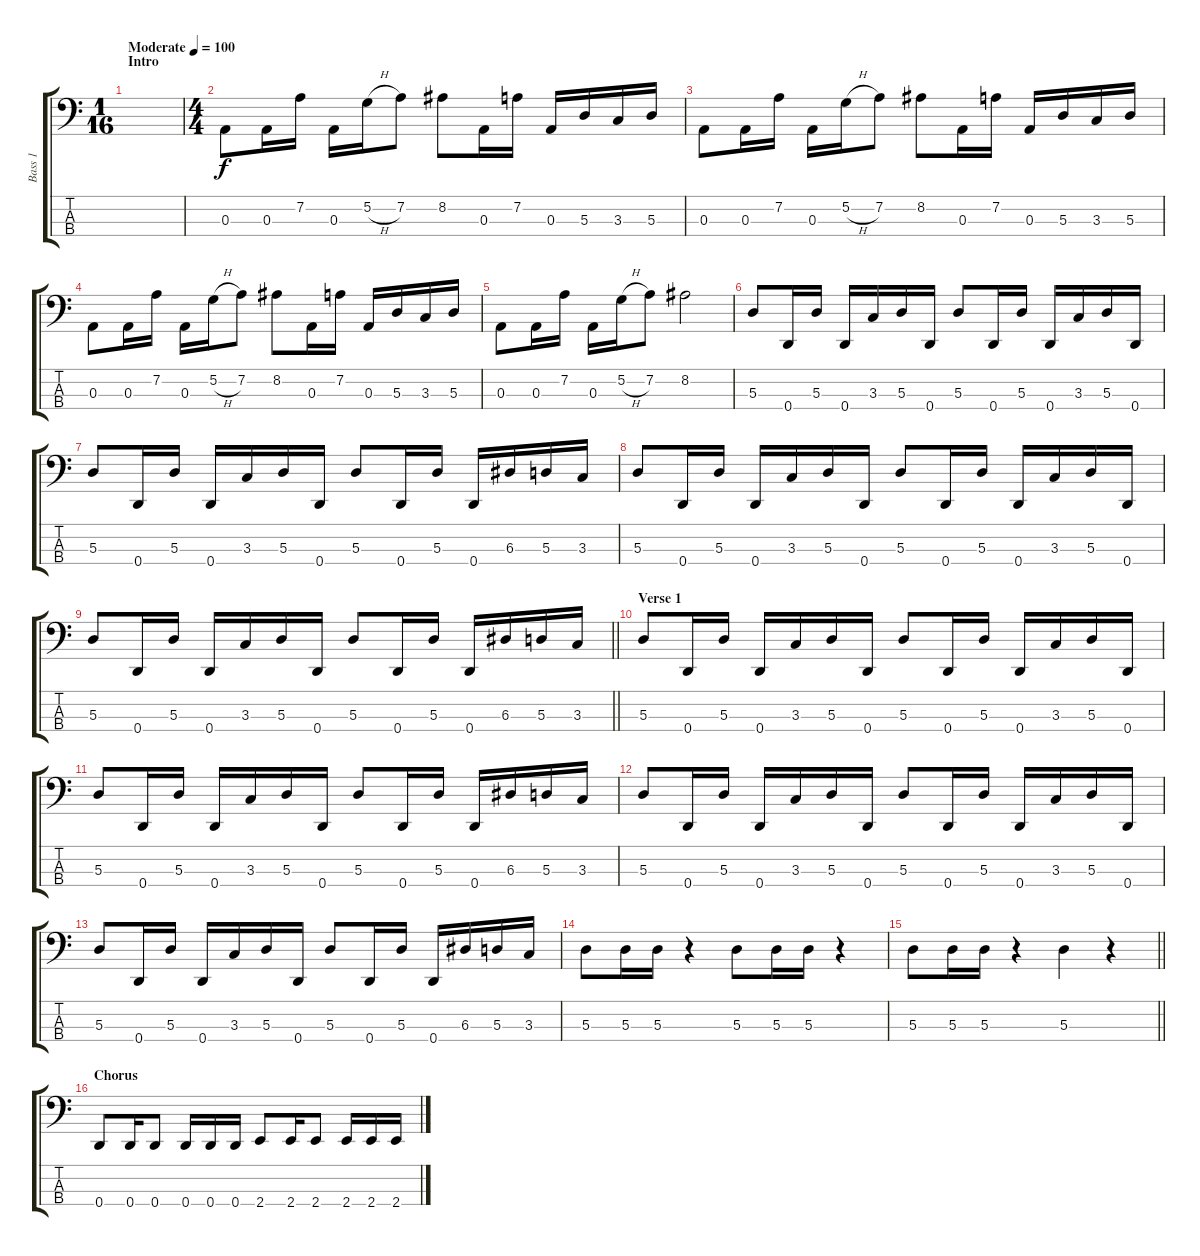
\track ("Bass 1" "Bass 1") {instrument electricbassfinger}
\staff {score tabs}
\tuning (G2 D2 A1 D1) {hide}
\ts (1 16)
\section ("" "Intro")
\tempo (100 "Moderate")
\clef f4
\ks c
|
\ts (4 4)
0.3.8 0.3.16 7.2.16 0.3.16 5.2{h}.16 7.2.8 8.2.8 0.3.16 7.2.16 0.3.16 5.3.16 3.3.16 5.3.16 |
0.3.8 0.3.16 7.2.16 0.3.16 5.2{h}.16 7.2.8 8.2.8 0.3.16 7.2.16 0.3.16 5.3.16 3.3.16 5.3.16 |
0.3.8 0.3.16 7.2.16 0.3.16 5.2{h}.16 7.2.8 8.2.8 0.3.16 7.2.16 0.3.16 5.3.16 3.3.16 5.3.16 |
0.3.8 0.3.16 7.2.16 0.3.16 5.2{h}.16 7.2.8 8.2.2 |
5.3.8 0.4.16 5.3.16 0.4.16 3.3.16 5.3.16 0.4.16 5.3.8 0.4.16 5.3.16 0.4.16 3.3.16 5.3.16 0.4.16 |
5.3.8 0.4.16 5.3.16 0.4.16 3.3.16 5.3.16 0.4.16 5.3.8 0.4.16 5.3.16 0.4.16 6.3.16 5.3.16 3.3.16 |
5.3.8 0.4.16 5.3.16 0.4.16 3.3.16 5.3.16 0.4.16 5.3.8 0.4.16 5.3.16 0.4.16 3.3.16 5.3.16 0.4.16 |
\barLineRight lightlight
5.3.8 0.4.16 5.3.16 0.4.16 3.3.16 5.3.16 0.4.16 5.3.8 0.4.16 5.3.16 0.4.16 6.3.16 5.3.16 3.3.16 |
\section ("" "Verse 1")
5.3.8 0.4.16 5.3.16 0.4.16 3.3.16 5.3.16 0.4.16 5.3.8 0.4.16 5.3.16 0.4.16 3.3.16 5.3.16 0.4.16 |
5.3.8 0.4.16 5.3.16 0.4.16 3.3.16 5.3.16 0.4.16 5.3.8 0.4.16 5.3.16 0.4.16 6.3.16 5.3.16 3.3.16 |
5.3.8 0.4.16 5.3.16 0.4.16 3.3.16 5.3.16 0.4.16 5.3.8 0.4.16 5.3.16 0.4.16 3.3.16 5.3.16 0.4.16 |
5.3.8 0.4.16 5.3.16 0.4.16 3.3.16 5.3.16 0.4.16 5.3.8 0.4.16 5.3.16 0.4.16 6.3.16 5.3.16 3.3.16 |
5.3.8 5.3.16 5.3.16 r.4 5.3.8 5.3.16 5.3.16 r.4 |
\barLineRight lightlight
5.3.8 5.3.16 5.3.16 r.4 5.3.4 r.4 |
\section ("" "Chorus")
0.4.8 0.4.16 0.4.8 0.4.16 0.4.16 0.4.16 2.4.8 2.4.16 2.4.8 2.4.16 2.4.16 2.4.16
